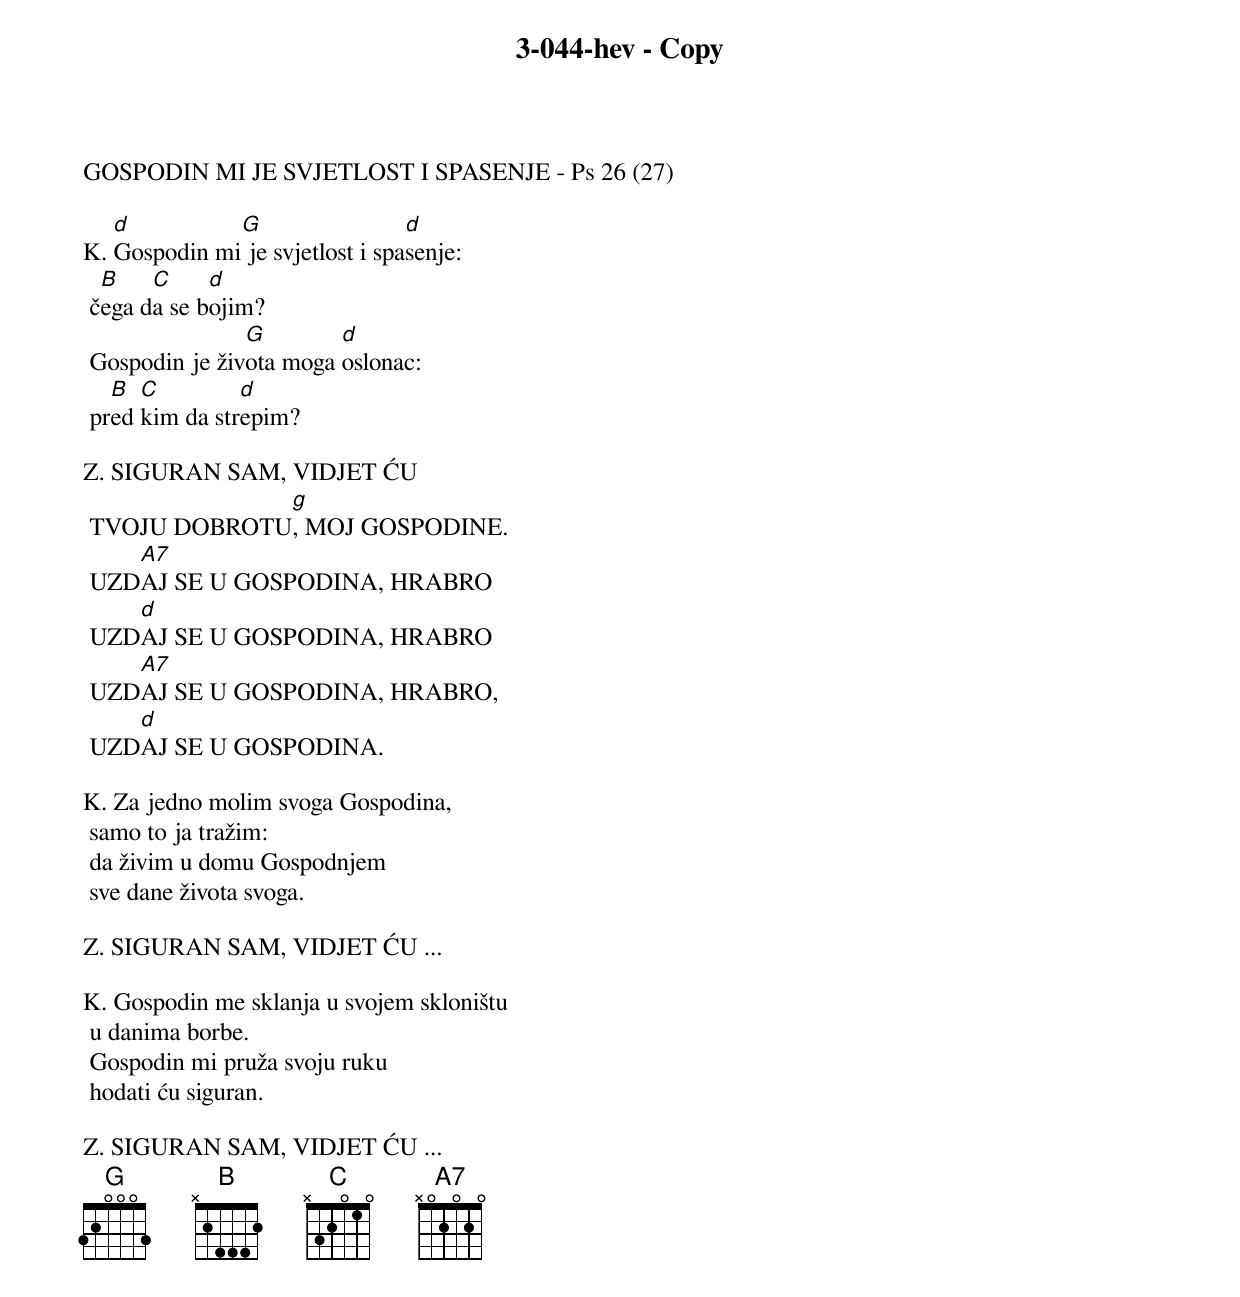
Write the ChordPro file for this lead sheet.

{title: 3-044-hev - Copy}

GOSPODIN MI JE SVJETLOST I SPASENJE - Ps 26 (27)

K.	[d]Gospodin mi[G] je svjetlost i spa[d]senje:
	č[B]ega d[C]a se b[d]ojim?
	Gospodin je živ[G]ota moga [d]oslonac:
	pr[B]ed [C]kim da str[d]epim?

Z.	SIGURAN SAM, VIDJET ĆU
	TVOJU DOBROTU[g], MOJ GOSPODINE.
	UZD[A7]AJ SE U GOSPODINA, HRABRO
	UZD[d]AJ SE U GOSPODINA, HRABRO
	UZD[A7]AJ SE U GOSPODINA, HRABRO,
	UZD[d]AJ SE U GOSPODINA.

K.	Za jedno molim svoga Gospodina,
	samo to ja tražim:
	da živim u domu Gospodnjem
	sve dane života svoga.

Z.	SIGURAN SAM, VIDJET ĆU ...

K.	Gospodin me sklanja u svojem skloništu
	u danima borbe.
	Gospodin mi pruža svoju ruku
	hodati ću siguran.

Z.	SIGURAN SAM, VIDJET ĆU ...
